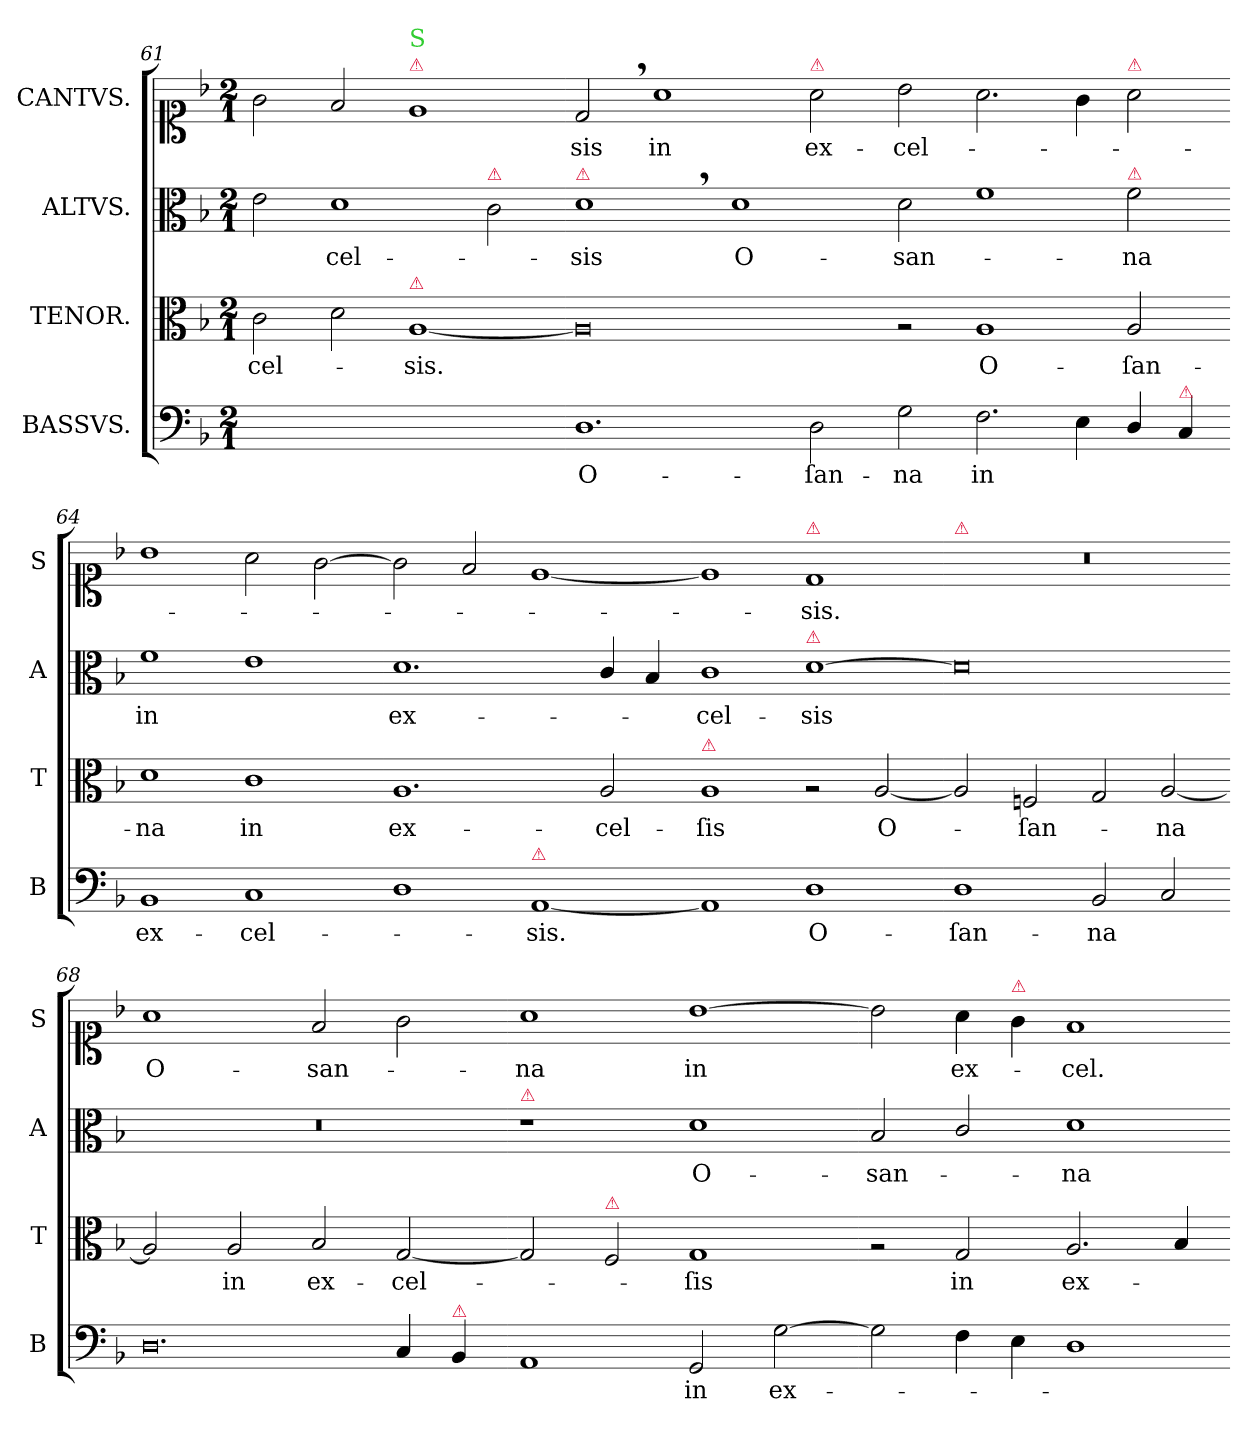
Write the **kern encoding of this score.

**kern	**text	**kern	**text	**kern	**text	**kern	**text
*part4	*part4	*part3	*part3	*part2	*part2	*part1	*part1
*staff4	*staff4	*staff3	*staff3	*staff2	*staff2	*staff1	*staff1
*I"BASSVS.	*	*I"TENOR.	*	*I"ALTVS.	*	*I"CANTVS.	*
*I'B	*	*I'T	*	*I'A	*	*I'S	*
*clefF4	*	*clefC3	*	*clefC3	*	*clefC1	*
*k[b-]	*	*k[b-]	*	*k[b-]	*	*k[b-]	*
*F:	*	*F:	*	*F:	*	*F:	*
*M2/1	*	*M2/1	*	*M2/1	*	*M2/1	*
=61	=61	=61	=61	=61	=61	=61	=61
!	!	!	!LO:LY:i	!	!	!	!
0ryy	.	2c\	-cel-	2e\	.	2g\	.
.	.	2d\	.	1d	-cel-	2f/	.
!	!	!	!	!	!	!LO:TX:a:color=crimson:t=⚠	!
!	!	!	!	!	!	!LO:TX:a:color=limegreen:t=S	!
!	!	!LO:TX:a:color=crimson:t=⚠	!	!	!	!	!
!	!	!	!LO:LY:i	!	!	!	!
.	.	[1A	-sis.	.	.	1e	.
!	!	!	!	!LO:TX:a:color=crimson:t=⚠	!	!	!
.	.	.	.	2c\	.	.	.
=62-	=62-	=62-	=62-	=62-	=62-	=62-	=62-
!	!	!	!	!LO:TX:a:color=crimson:t=⚠	!	!	!
1.D	O-	0A]	.	1d,	-sis	2d,/	-sis
.	.	.	.	.	.	1a	in
!	!	!	!	!	!LO:LY:i	!	!
.	.	.	.	1d	O-	.	.
!	!	!	!	!	!	!LO:TX:a:color=crimson:t=⚠	!
2D\	-ſan-	.	.	.	.	2a\	ex-
=63-	=63-	=63-	=63-	=63-	=63-	=63-	=63-
!	!	!	!	!	!LO:LY:i	!	!
2G\	-na	2rA	.	2d\	-san-	2b-\	-cel-
2.F\	in	1A	O-	1f	.	2.a\	.
4E\	.	.	.	.	.	4g\	.
!	!	!	!	!	!	!LO:TX:a:color=crimson:t=⚠	!
!	!	!	!	!LO:TX:a:color=crimson:t=⚠	!	!	!
!	!	!	!	!	!LO:LY:i	!	!
4D/	.	2A/	-ſan-	2f\	-na	2a\	.
!LO:TX:a:color=crimson:t=⚠	!	!	!	!	!	!	!
4C/	.	.	.	.	.	.	.
=64-	=64-	=64-	=64-	=64-	=64-	=64-	=64-
!	!	!	!	!	!LO:LY:i	!	!
1BB-	ex-	1d	-na	1f	in	1b-	.
1C	-cel-	1c	in	1e	.	2a\	.
.	.	.	.	.	.	[2g\	.
=65-	=65-	=65-	=65-	=65-	=65-	=65-	=65-
!	!	!	!	!	!LO:LY:i	!	!
1D	.	1.A	ex-	1.d	ex-	2g\]	.
.	.	.	.	.	.	2f/	.
!LO:TX:a:color=crimson:t=⚠	!	!	!	!	!	!	!
[1AA	-sis.	.	.	.	.	[1e	.
.	.	2A/	-cel-	4c/	.	.	.
.	.	.	.	4B-/	.	.	.
=66-	=66-	=66-	=66-	=66-	=66-	=66-	=66-
!	!	!LO:TX:a:color=crimson:t=⚠	!	!	!	!	!
!	!	!	!	!	!LO:LY:i	!	!
1AA]	.	1A	-ſis	1c	-cel-	1e]	.
!	!	!	!	!	!	!LO:TX:a:color=crimson:t=⚠	!
!	!	!	!	!LO:TX:a:color=crimson:t=⚠	!	!	!
!	!	!	!	!	!LO:LY:i	!	!
1D	O-	2rA	.	[1d	-sis	1d	-sis.
!	!	!	!LO:LY:i	!	!	!	!
.	.	[2A/	O-	.	.	.	.
=67-	=67-	=67-	=67-	=67-	=67-	=67-	=67-
!	!	!	!	!	!	!LO:TX:a:color=crimson:t=⚠	!
1D	-ſan-	2A/]	.	0d]	.	0r	.
!	!	!	!LO:LY:i	!	!	!	!
.	.	2Fn/	-ſan-	.	.	.	.
2BB-/	-na	2G/	.	.	.	.	.
!	!	!	!LO:LY:i	!	!	!	!
2C/	.	[2A/	-na	.	.	.	.
=68-	=68-	=68-	=68-	=68-	=68-	=68-	=68-
!LO:N:vis=0.	!	!	!	!	!	!	!
1.D	.	2A/]	.	0r	.	1a	O-
!	!	!	!LO:LY:i	!	!	!	!
.	.	2A/	in	.	.	.	.
!	!	!	!LO:LY:i	!	!	!	!
.	.	2B-/	ex-	.	.	2f/	-san-
!	!	!	!LO:LY:i	!	!	!	!
4C/	.	[2G/	-cel-	.	.	2g\	.
!LO:TX:a:color=crimson:t=⚠	!	!	!	!	!	!	!
4BB-/	.	.	.	.	.	.	.
=69-	=69-	=69-	=69-	=69-	=69-	=69-	=69-
!	!	!	!	!LO:TX:a:color=crimson:t=⚠	!	!	!
1AA	.	2G/]	.	1r	.	1a	-na
!	!	!LO:TX:a:color=crimson:t=⚠	!	!	!	!	!
.	.	2F/	.	.	.	.	.
!	!	!	!LO:LY:i	!	!	!	!
2GG/	in	1G	-ſis	1d	O-	[1b-	in
[2G\	ex-	.	.	.	.	.	.
=70-	=70-	=70-	=70-	=70-	=70-	=70-	=70-
2G\]	.	2rA	.	2B-/	-san-	2b-]	.
4F\	.	2G/	in	2c/	.	4a\	ex-
!	!	!	!	!	!	!LO:TX:a:color=crimson:t=⚠	!
4E\	.	.	.	.	.	4g\	.
1D	.	2.A/	ex-	1d	-na	1f	-cel.-
.	.	4B-/	.	.	.	.	.
=-	=-	=-	=-	=-	=-	=-	=-
*-	*-	*-	*-	*-	*-	*-	*-
